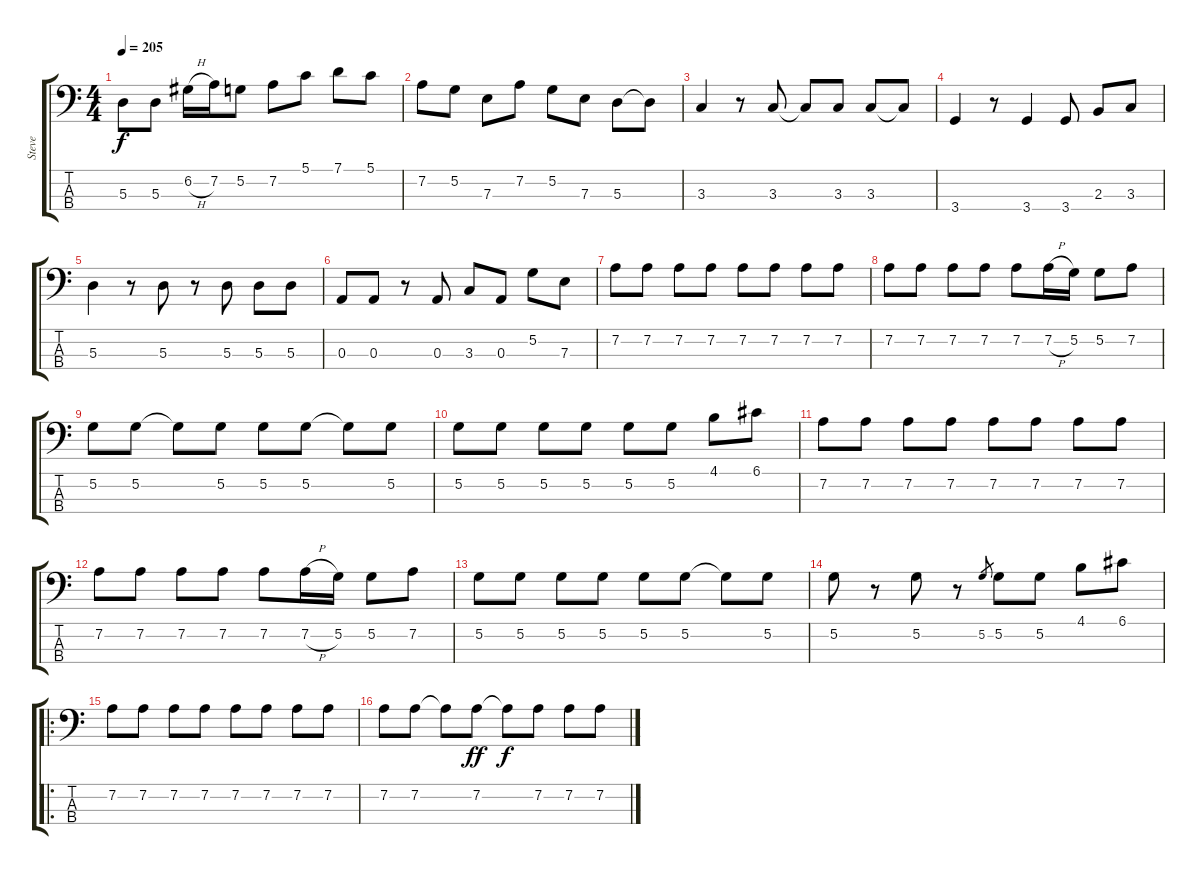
\track ("Steve" "Steve") {instrument electricbassfinger}
\staff {score tabs}
\tuning (G2 D2 A1 E1) {hide}
\ts (4 4)
\tempo 205
\clef f4
\ks c
5.3.8{dy f} 5.3.8 6.2{h}.16 7.2.16 5.2.8 7.2.8 5.1.8 7.1.8 5.1.8 |
7.2.8 5.2.8 7.3.8 7.2.8 5.2.8 7.3.8 5.3.8 5.3{t}.8 |
3.3.4 r.8 3.3.8 3.3{t}.8 3.3.8 3.3.8 3.3{t}.8 |
3.4.4 r.8 3.4.4 3.4.8 2.3.8 3.3.8 |
5.3.4 r.8 5.3.8 r.8 5.3.8 5.3.8 5.3.8 |
0.3.8 0.3.8 r.8 0.3.8 3.3.8 0.3.8 5.2.8 7.3.8 |
7.2.8 7.2.8 7.2.8 7.2.8 7.2.8 7.2.8 7.2.8 7.2.8 |
7.2.8 7.2.8 7.2.8 7.2.8 7.2.8 7.2{h}.16 5.2.16 5.2.8 7.2.8 |
5.2.8 5.2.8 5.2{t}.8 5.2.8 5.2.8 5.2.8 5.2{t}.8 5.2.8 |
5.2.8 5.2.8 5.2.8 5.2.8 5.2.8 5.2.8 4.1.8 6.1.8 |
7.2.8 7.2.8 7.2.8 7.2.8 7.2.8 7.2.8 7.2.8 7.2.8 |
7.2.8 7.2.8 7.2.8 7.2.8 7.2.8 7.2{h}.16 5.2.16 5.2.8 7.2.8 |
5.2.8 5.2.8 5.2.8 5.2.8 5.2.8 5.2.8 5.2{t}.8 5.2.8 |
5.2.8 r.8 5.2.8 r.8 5.2.8{gr} 5.2.8 5.2.8 4.1.8 6.1.8 |
\ro
7.2.8 7.2.8 7.2.8 7.2.8 7.2.8 7.2.8 7.2.8 7.2.8 |
7.2.8 7.2.8 7.2{t}.8 7.2.8{dy ff} 7.2{t}.8{dy f} 7.2.8 7.2.8 7.2.8
